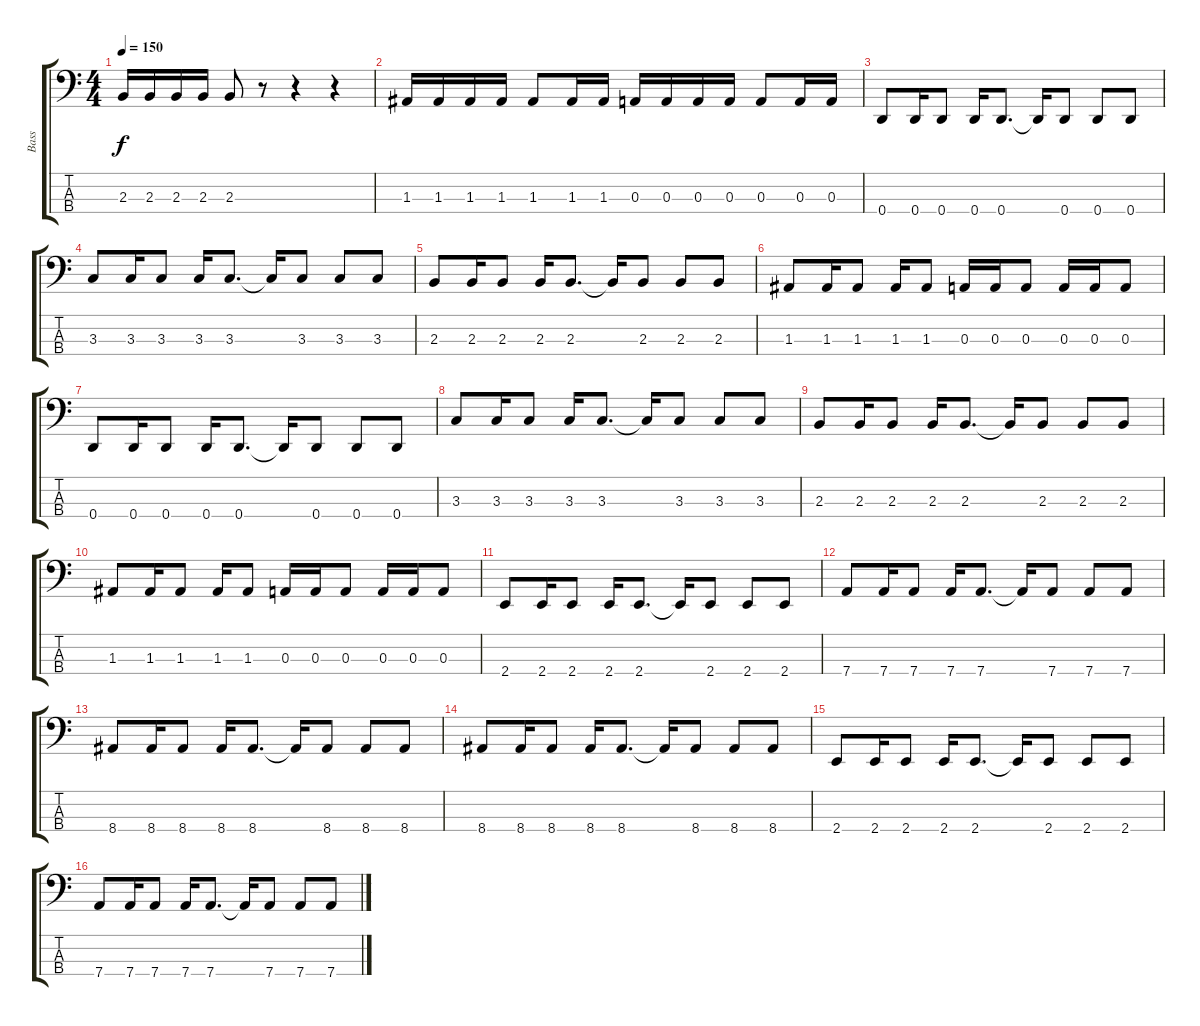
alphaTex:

\track ("Bass" "Bass") {instrument electricbasspick}
\staff {score tabs}
\tuning (G2 D2 A1 D1) {hide}
\ts (4 4)
\tempo 150
\clef f4
\ks c
2.3.16{dy f} 2.3.16 2.3.16 2.3.16 2.3.8 r.8 r.4 r.4 |
1.3.16 1.3.16 1.3.16 1.3.16 1.3.8 1.3.16 1.3.16 0.3.16 0.3.16 0.3.16 0.3.16 0.3.8 0.3.16 0.3.16 |
0.4.8 0.4.16 0.4.8 0.4.16 0.4.8{d} 0.4{t}.16 0.4.8 0.4.8 0.4.8 |
3.3.8 3.3.16 3.3.8 3.3.16 3.3.8{d} 3.3{t}.16 3.3.8 3.3.8 3.3.8 |
2.3.8 2.3.16 2.3.8 2.3.16 2.3.8{d} 2.3{t}.16 2.3.8 2.3.8 2.3.8 |
1.3.8 1.3.16 1.3.8 1.3.16 1.3.8 0.3.16 0.3.16 0.3.8 0.3.16 0.3.16 0.3.8 |
0.4.8 0.4.16 0.4.8 0.4.16 0.4.8{d} 0.4{t}.16 0.4.8 0.4.8 0.4.8 |
3.3.8 3.3.16 3.3.8 3.3.16 3.3.8{d} 3.3{t}.16 3.3.8 3.3.8 3.3.8 |
2.3.8 2.3.16 2.3.8 2.3.16 2.3.8{d} 2.3{t}.16 2.3.8 2.3.8 2.3.8 |
1.3.8 1.3.16 1.3.8 1.3.16 1.3.8 0.3.16 0.3.16 0.3.8 0.3.16 0.3.16 0.3.8 |
2.4.8 2.4.16 2.4.8 2.4.16 2.4.8{d} 2.4{t}.16 2.4.8 2.4.8 2.4.8 |
7.4.8 7.4.16 7.4.8 7.4.16 7.4.8{d} 7.4{t}.16 7.4.8 7.4.8 7.4.8 |
8.4.8 8.4.16 8.4.8 8.4.16 8.4.8{d} 8.4{t}.16 8.4.8 8.4.8 8.4.8 |
8.4.8 8.4.16 8.4.8 8.4.16 8.4.8{d} 8.4{t}.16 8.4.8 8.4.8 8.4.8 |
2.4.8 2.4.16 2.4.8 2.4.16 2.4.8{d} 2.4{t}.16 2.4.8 2.4.8 2.4.8 |
7.4.8 7.4.16 7.4.8 7.4.16 7.4.8{d} 7.4{t}.16 7.4.8 7.4.8 7.4.8
